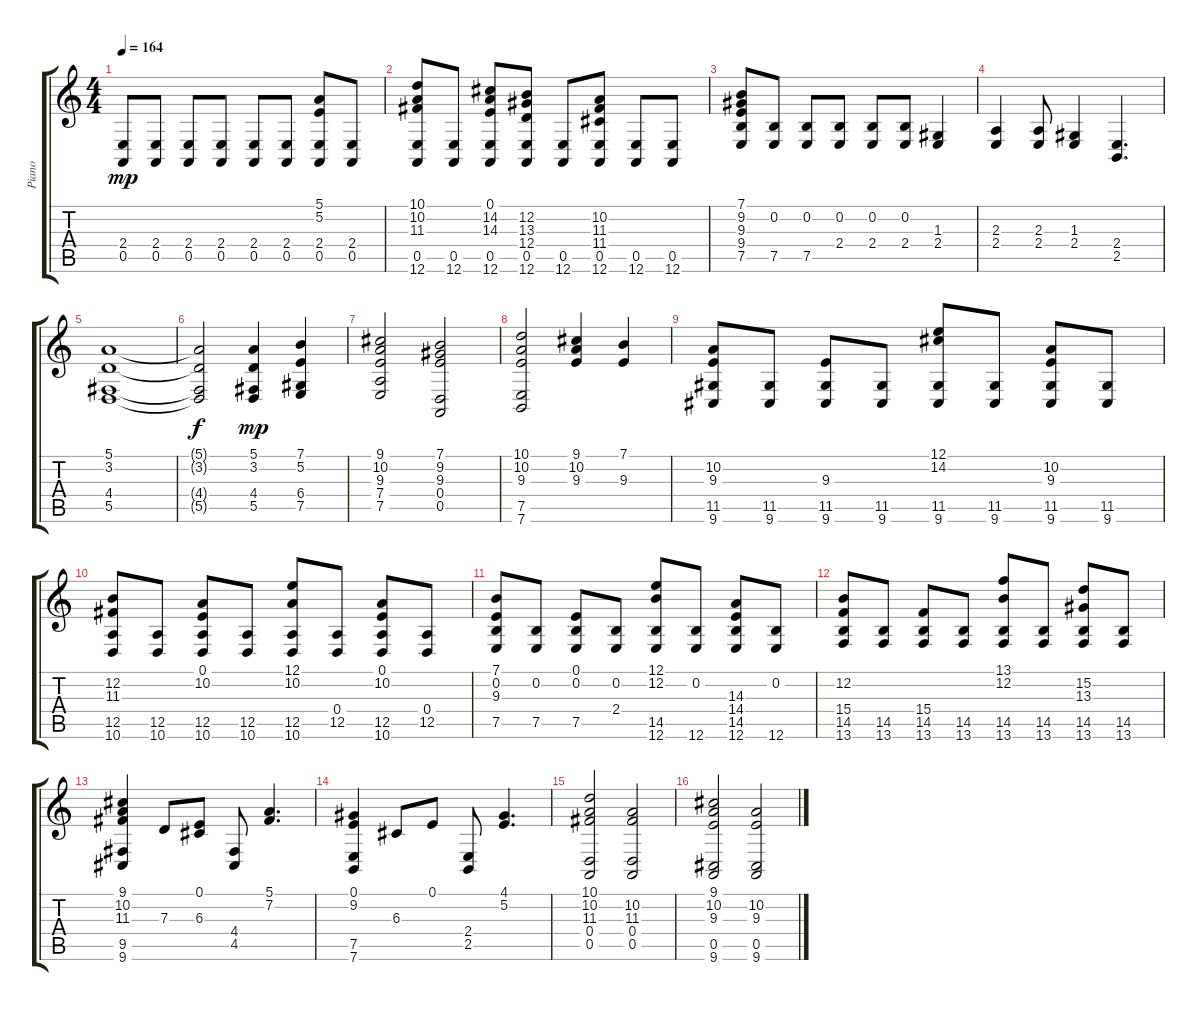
\track ("Piano" "Piano") {instrument acousticgrandpiano}
\staff {score tabs}
\tuning (E4 B3 G3 D3 A2 E2) {hide}
\ts (4 4)
\tempo 164
\clef g2
\ks c
(2.4 0.5).8{dy mp} (2.4 0.5).8 (2.4 0.5).8 (2.4 0.5).8 (2.4 0.5).8 (2.4 0.5).8 (5.1 5.2 2.4 0.5).8 (2.4 0.5).8 |
(10.1 10.2 11.3 0.5 12.6).8 (0.5 12.6).8 (0.1 14.2 14.3 0.5 12.6).8 (12.2 13.3 12.4 0.5 12.6).8 (0.5 12.6).8 (10.2 11.3 11.4 0.5 12.6).8 (0.5 12.6).8 (0.5 12.6).8 |
(7.1 9.2 9.3 9.4 7.5).8 (0.2 7.5).8 (0.2 7.5).8 (0.2 2.4).8 (0.2 2.4).8 (0.2 2.4).8 (1.3 2.4).4 |
(2.3 2.4).4 (2.3 2.4).8 (1.3 2.4).4 (2.4 2.5).4{d} |
(5.1 3.2 4.4 5.5).1 |
(5.1{t} 3.2{t} 4.4{t} 5.5{t}).2{dy f} (5.1 3.2 4.4 5.5).4{dy mp} (7.1 5.2 6.4 7.5).4 |
(9.1 10.2 9.3 7.4 7.5).2 (7.1 9.2 9.3 0.4 0.5).2 |
(10.1 10.2 9.3 7.5 7.6).2 (9.1 10.2 9.3).4 (7.1 9.3).4 |
(10.2 9.3 11.5 9.6).8 (11.5 9.6).8 (9.3 11.5 9.6).8 (11.5 9.6).8 (12.1 14.2 11.5 9.6).8 (11.5 9.6).8 (10.2 9.3 11.5 9.6).8 (11.5 9.6).8 |
(12.2 11.3 12.5 10.6).8 (12.5 10.6).8 (0.1 10.2 12.5 10.6).8 (12.5 10.6).8 (12.1 10.2 12.5 10.6).8 (0.4 12.5).8 (0.1 10.2 12.5 10.6).8 (0.4 12.5).8 |
(7.1 0.2 9.3 7.5).8 (0.2 7.5).8 (0.1 0.2 7.5).8 (0.2 2.4).8 (12.1 12.2 14.5 12.6).8 (0.2 12.6).8 (14.3 14.4 14.5 12.6).8 (0.2 12.6).8 |
(12.2 15.4 14.5 13.6).8 (14.5 13.6).8 (15.4 14.5 13.6).8 (14.5 13.6).8 (13.1 12.2 14.5 13.6).8 (14.5 13.6).8 (15.2 13.3 14.5 13.6).8 (14.5 13.6).8 |
(9.1 10.2 11.3 9.5 9.6).4 7.3.8 (0.1 6.3).8 (4.4 4.5).8 (5.1 7.2).4{d} |
(0.1 9.2 7.5 7.6).4 6.3.8 0.1.8 (2.4 2.5).8 (4.1 5.2).4{d} |
(10.1 10.2 11.3 0.4 0.5).2 (10.2 11.3 0.4 0.5).2 |
(9.1 10.2 9.3 0.5 9.6).2 (10.2 9.3 0.5 9.6).2
